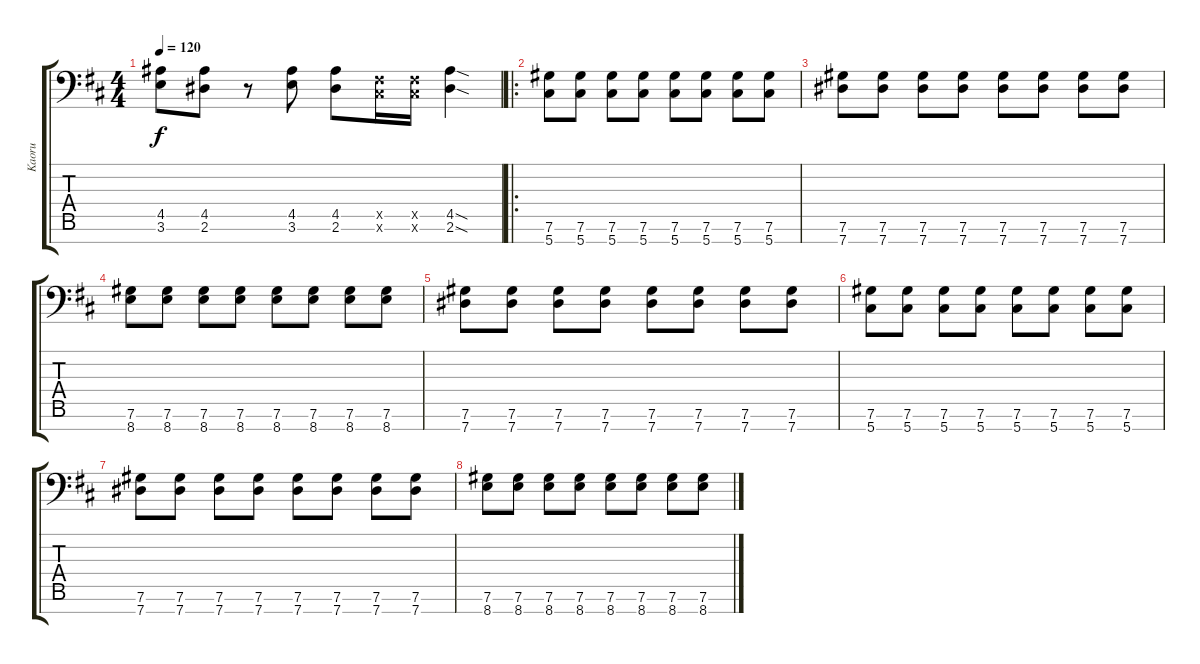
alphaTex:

\track ("Kaoru" "Kaoru") {instrument distortionguitar}
\staff {score tabs}
\tuning (Db4 Ab3 E3 B2 Gb2 Db2 Ab1) {hide}
\ts (4 4)
\tempo 120
\clef f4
\ks bminor
(4.5 3.6).8{dy f} (4.5 2.6).8 r.8 (4.5 3.6).8 (4.5 2.6).8 (0.5{x} 0.6{x}).16 (0.5{x} 0.6{x}).16 (4.5{sod} 2.6{sod}).4 |
\ro
(7.6 5.7).8 (7.6 5.7).8 (7.6 5.7).8 (7.6 5.7).8 (7.6 5.7).8 (7.6 5.7).8 (7.6 5.7).8 (7.6 5.7).8 |
(7.6 7.7).8 (7.6 7.7).8 (7.6 7.7).8 (7.6 7.7).8 (7.6 7.7).8 (7.6 7.7).8 (7.6 7.7).8 (7.6 7.7).8 |
(7.6 8.7).8 (7.6 8.7).8 (7.6 8.7).8 (7.6 8.7).8 (7.6 8.7).8 (7.6 8.7).8 (7.6 8.7).8 (7.6 8.7).8 |
(7.6 7.7).8 (7.6 7.7).8 (7.6 7.7).8 (7.6 7.7).8 (7.6 7.7).8 (7.6 7.7).8 (7.6 7.7).8 (7.6 7.7).8 |
(7.6 5.7).8 (7.6 5.7).8 (7.6 5.7).8 (7.6 5.7).8 (7.6 5.7).8 (7.6 5.7).8 (7.6 5.7).8 (7.6 5.7).8 |
(7.6 7.7).8 (7.6 7.7).8 (7.6 7.7).8 (7.6 7.7).8 (7.6 7.7).8 (7.6 7.7).8 (7.6 7.7).8 (7.6 7.7).8 |
(7.6 8.7).8 (7.6 8.7).8 (7.6 8.7).8 (7.6 8.7).8 (7.6 8.7).8 (7.6 8.7).8 (7.6 8.7).8 (7.6 8.7).8
